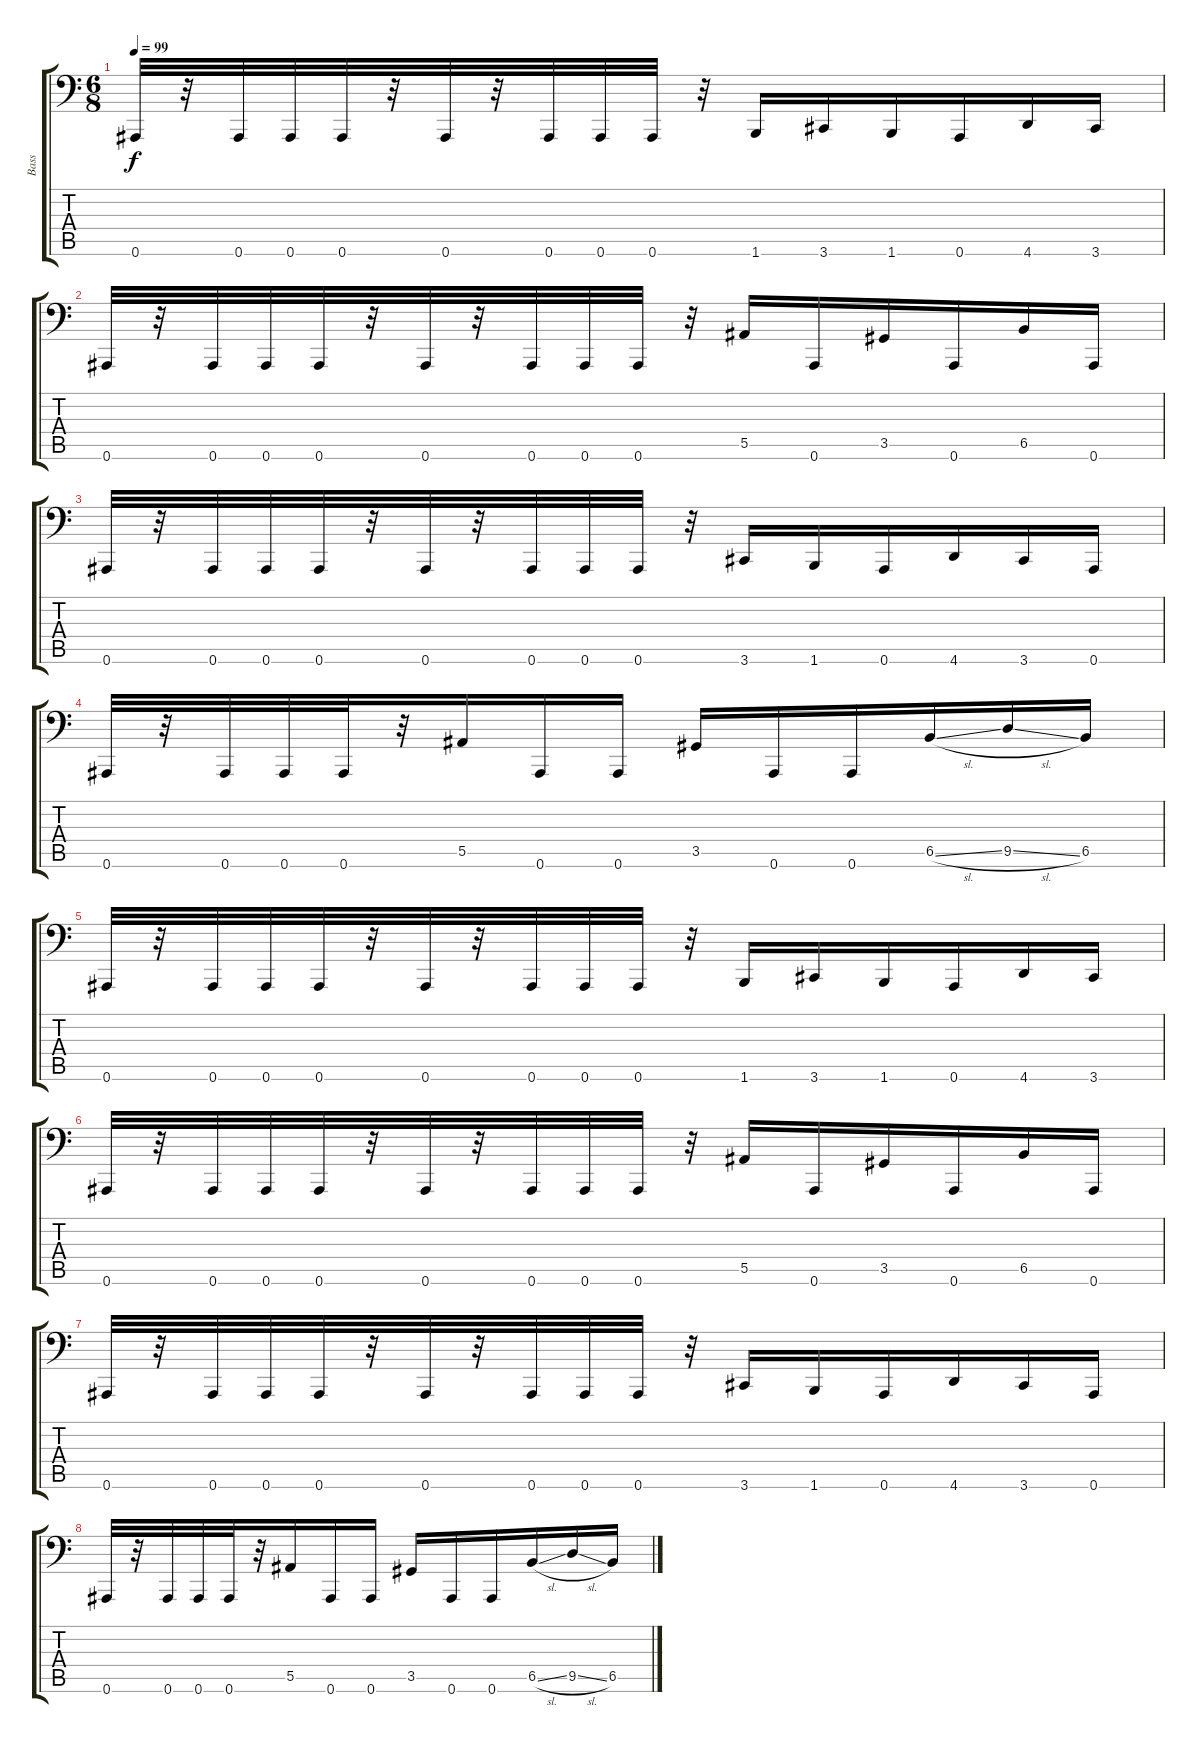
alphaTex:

\track ("Bass" "Bass") {instrument electricbasspick}
\staff {score tabs}
\tuning (C3 G2 Eb2 Bb1 F1 Bb0) {hide}
\ts (6 8)
\tempo 99
\clef f4
\ks c
0.6.32{dy f} r.32 0.6.32 0.6.32 0.6.32 r.32 0.6.32 r.32 0.6.32 0.6.32 0.6.32 r.32 1.6.16 3.6.16 1.6.16 0.6.16 4.6.16 3.6.16 |
0.6.32 r.32 0.6.32 0.6.32 0.6.32 r.32 0.6.32 r.32 0.6.32 0.6.32 0.6.32 r.32 5.5.16 0.6.16 3.5.16 0.6.16 6.5.16 0.6.16 |
0.6.32 r.32 0.6.32 0.6.32 0.6.32 r.32 0.6.32 r.32 0.6.32 0.6.32 0.6.32 r.32 3.6.16 1.6.16 0.6.16 4.6.16 3.6.16 0.6.16 |
0.6.32 r.32 0.6.32 0.6.32 0.6.32 r.32 5.5.16 0.6.16 0.6.16 3.5.16 0.6.16 0.6.16 6.5{sl}.16 9.5{sl}.16 6.5.16 |
0.6.32 r.32 0.6.32 0.6.32 0.6.32 r.32 0.6.32 r.32 0.6.32 0.6.32 0.6.32 r.32 1.6.16 3.6.16 1.6.16 0.6.16 4.6.16 3.6.16 |
0.6.32 r.32 0.6.32 0.6.32 0.6.32 r.32 0.6.32 r.32 0.6.32 0.6.32 0.6.32 r.32 5.5.16 0.6.16 3.5.16 0.6.16 6.5.16 0.6.16 |
0.6.32 r.32 0.6.32 0.6.32 0.6.32 r.32 0.6.32 r.32 0.6.32 0.6.32 0.6.32 r.32 3.6.16 1.6.16 0.6.16 4.6.16 3.6.16 0.6.16 |
0.6.32 r.32 0.6.32 0.6.32 0.6.32 r.32 5.5.16 0.6.16 0.6.16 3.5.16 0.6.16 0.6.16 6.5{sl}.16 9.5{sl}.16 6.5.16
